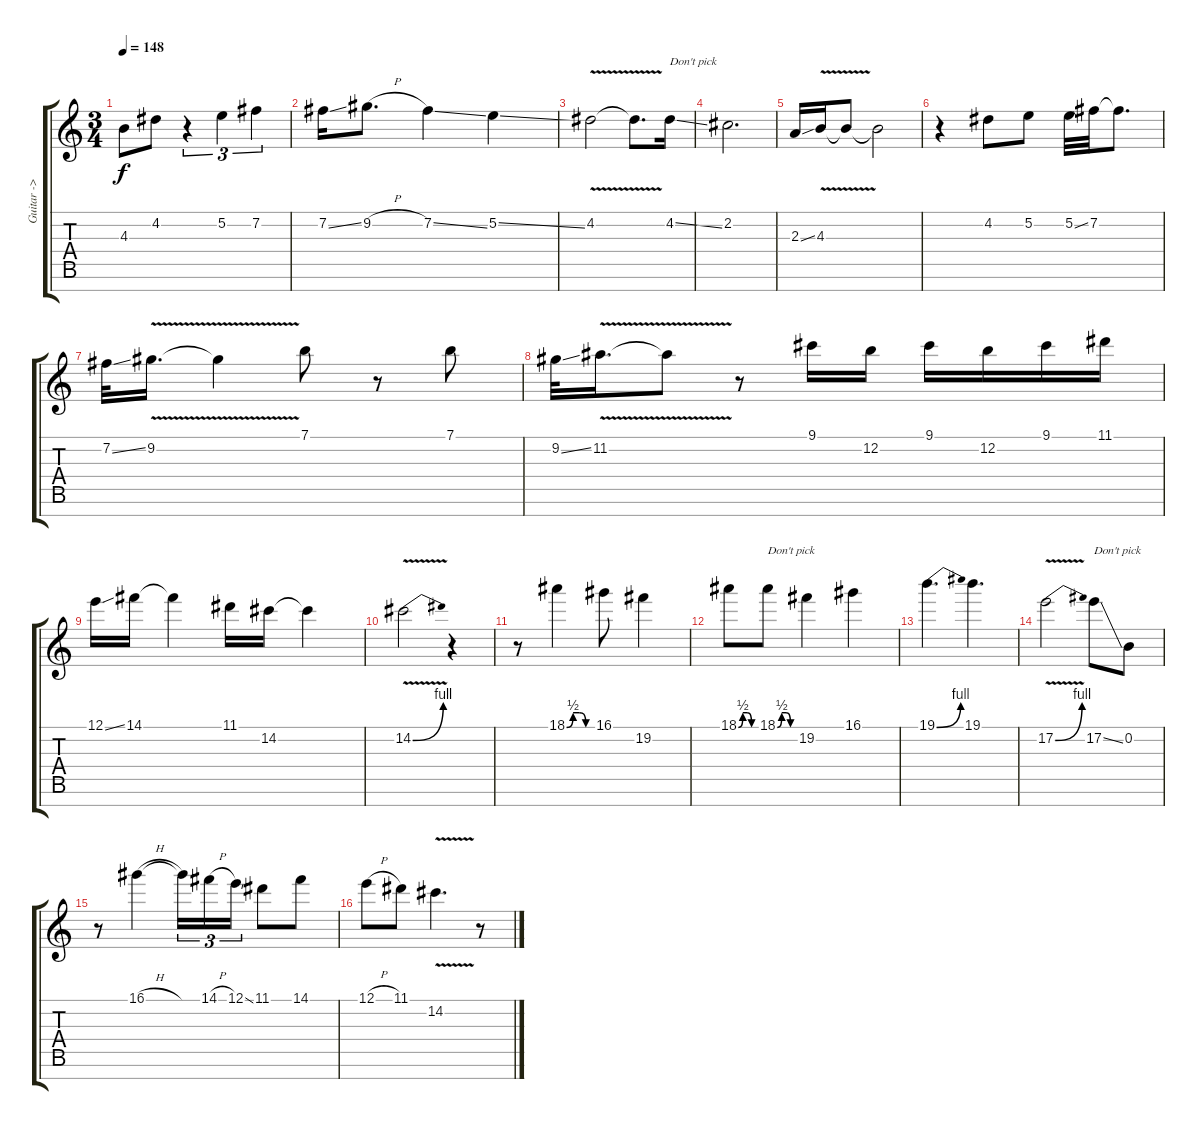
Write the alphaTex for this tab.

\track ("Guitar -> Joe Satriani" "Guitar -> ") {instrument overdrivenguitar}
\staff {score tabs}
\tuning (E4 B3 G3 D3 A2 E2 B1) {hide}
\ts (3 4)
\tempo 148
\clef g2
\ks c
4.3.8{dy f} 4.2.8 r.4{tu (3 2)} 5.2.4{tu (3 2)} 7.2.4{tu (3 2)} |
7.2{ss}.16 9.2{h}.8{d} 7.2{ss}.4 5.2{ss}.4 |
4.2{v}.2 4.2{t}.8{d} 4.2{ss}.16{txt "Don't pick"} |
2.2.2{d} |
2.3{ss}.16 4.3{v}.16 4.3{t}.8 4.3{t}.2 |
r.4 4.2.8 5.2.8 5.2{ss}.32 7.2.32 7.2{t}.8{d} |
7.2{ss}.32 9.2{v}.16{d} 9.2{t}.4 7.1.8 r.8 7.1.8 |
9.2{ss}.32 11.2{v}.16{d} 11.2{t}.8 r.8 9.1.16 12.2.16 9.1.16 12.2.16 9.1.16 11.1.16 |
12.1{ss}.16 14.1.16 14.1{t}.4 11.1.16 14.2.16 14.2{t}.4 |
14.2{be (bend 0 0 60 4) v}.2 r.4 |
r.8 18.1{be (custom 0 0 15 2 30 2 45 0 60 0)}.4 16.1.8 19.2.4 |
18.1{be (custom 0 0 15 2 30 2 45 0 60 0)}.8 18.1{be (custom 0 0 15 2 30 2 45 0 60 0)}.8{txt "Don't pick"} 19.2.4 16.1.4 |
19.1{be (bend 0 0 60 4)}.4{d} 19.1.4{d} |
17.2{be (bend 0 0 60 4) v}.2 17.2{ss}.8{txt "Don't pick"} 0.2.8 |
r.8 16.1{h}.4 16.1{t}.16{tu (3 2)} 14.1{h}.16{tu (3 2)} 12.1{ss}.16{tu (3 2)} 11.1.8 14.1.8 |
12.1{h}.8 11.1.8 14.2{v}.4{d} r.8
